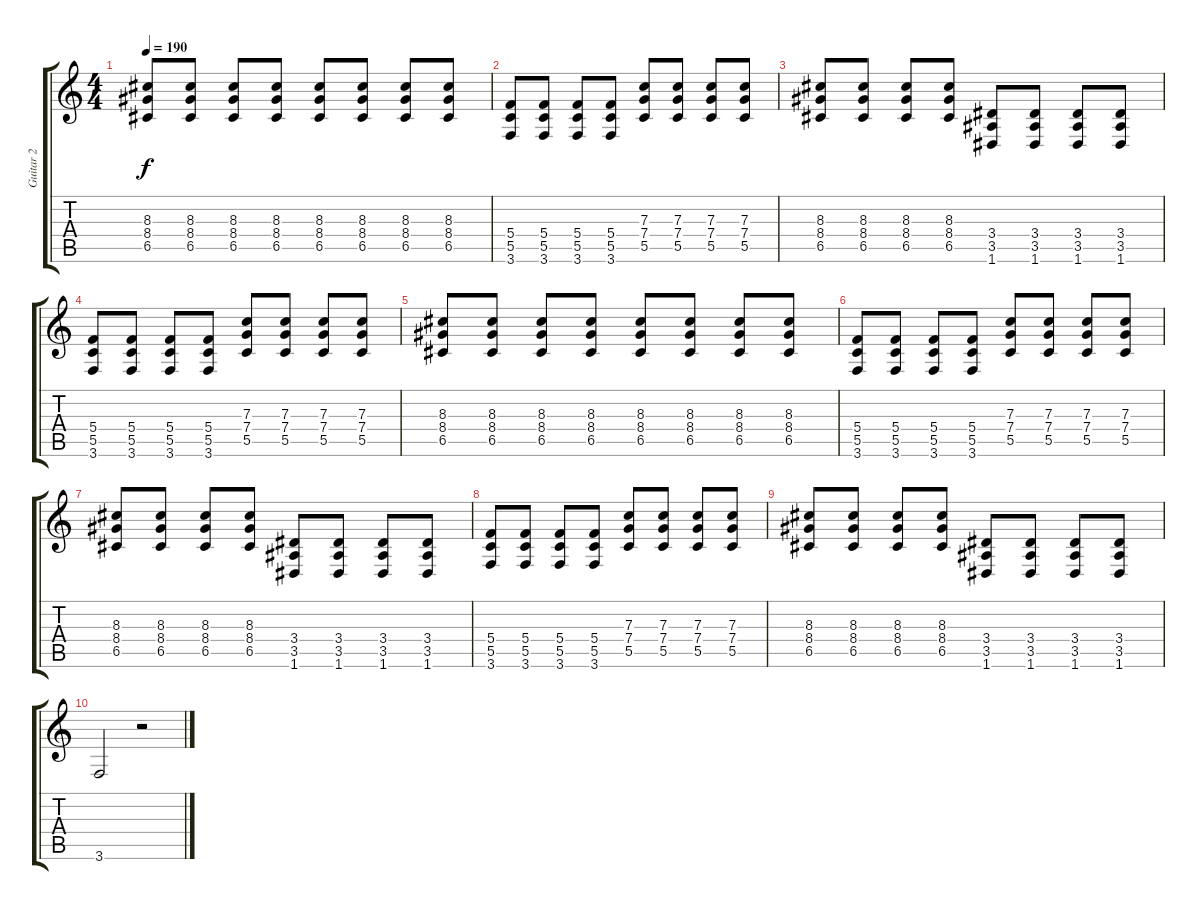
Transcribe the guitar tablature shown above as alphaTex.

\track ("Guitar 2" "Guitar 2") {instrument distortionguitar}
\staff {score tabs}
\tuning (D4 A3 F3 C3 G2 D2) {hide}
\ts (4 4)
\tempo 190
\clef g2
\ks c
(8.3 8.4 6.5).8{dy f} (8.3 8.4 6.5).8 (8.3 8.4 6.5).8 (8.3 8.4 6.5).8 (8.3 8.4 6.5).8 (8.3 8.4 6.5).8 (8.3 8.4 6.5).8 (8.3 8.4 6.5).8 |
(5.4 5.5 3.6).8 (5.4 5.5 3.6).8 (5.4 5.5 3.6).8 (5.4 5.5 3.6).8 (7.3 7.4 5.5).8 (7.3 7.4 5.5).8 (7.3 7.4 5.5).8 (7.3 7.4 5.5).8 |
(8.3 8.4 6.5).8 (8.3 8.4 6.5).8 (8.3 8.4 6.5).8 (8.3 8.4 6.5).8 (3.4 3.5 1.6).8 (3.4 3.5 1.6).8 (3.4 3.5 1.6).8 (3.4 3.5 1.6).8 |
(5.4 5.5 3.6).8 (5.4 5.5 3.6).8 (5.4 5.5 3.6).8 (5.4 5.5 3.6).8 (7.3 7.4 5.5).8 (7.3 7.4 5.5).8 (7.3 7.4 5.5).8 (7.3 7.4 5.5).8 |
(8.3 8.4 6.5).8 (8.3 8.4 6.5).8 (8.3 8.4 6.5).8 (8.3 8.4 6.5).8 (8.3 8.4 6.5).8 (8.3 8.4 6.5).8 (8.3 8.4 6.5).8 (8.3 8.4 6.5).8 |
(5.4 5.5 3.6).8 (5.4 5.5 3.6).8 (5.4 5.5 3.6).8 (5.4 5.5 3.6).8 (7.3 7.4 5.5).8 (7.3 7.4 5.5).8 (7.3 7.4 5.5).8 (7.3 7.4 5.5).8 |
(8.3 8.4 6.5).8 (8.3 8.4 6.5).8 (8.3 8.4 6.5).8 (8.3 8.4 6.5).8 (3.4 3.5 1.6).8 (3.4 3.5 1.6).8 (3.4 3.5 1.6).8 (3.4 3.5 1.6).8 |
(5.4 5.5 3.6).8 (5.4 5.5 3.6).8 (5.4 5.5 3.6).8 (5.4 5.5 3.6).8 (7.3 7.4 5.5).8 (7.3 7.4 5.5).8 (7.3 7.4 5.5).8 (7.3 7.4 5.5).8 |
(8.3 8.4 6.5).8 (8.3 8.4 6.5).8 (8.3 8.4 6.5).8 (8.3 8.4 6.5).8 (3.4 3.5 1.6).8 (3.4 3.5 1.6).8 (3.4 3.5 1.6).8 (3.4 3.5 1.6).8 |
3.6.2 r.2
